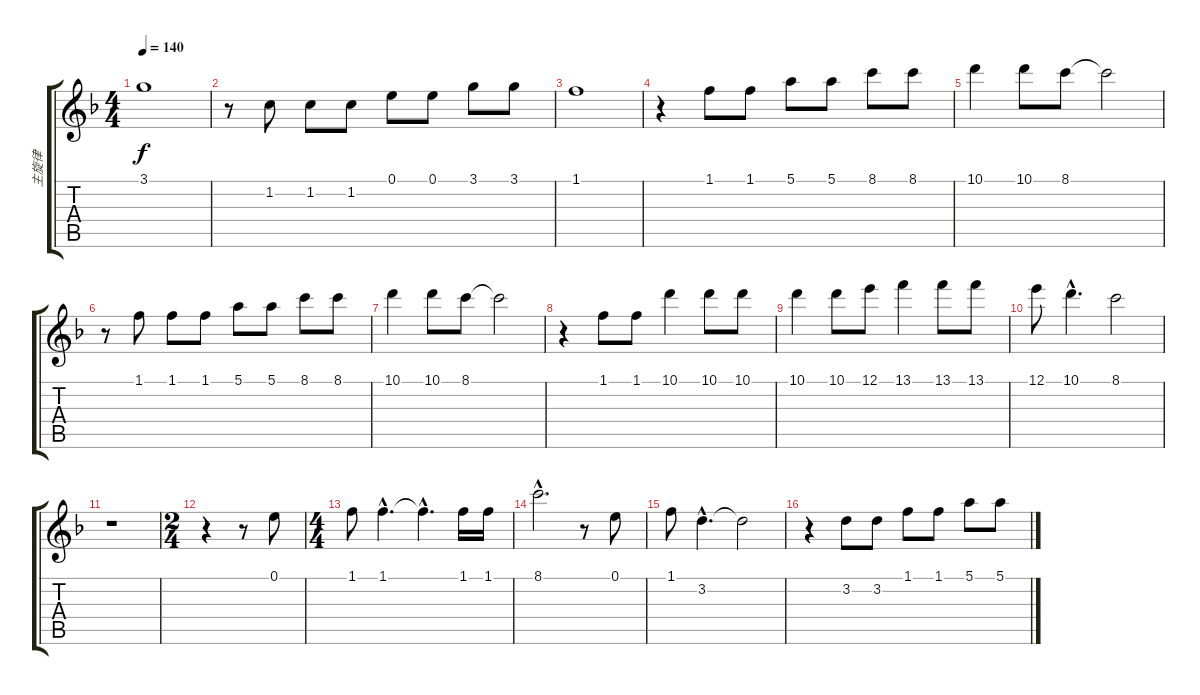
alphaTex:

\track ("主旋律" "主旋律") {instrument electricguitarjazz}
\staff {score tabs}
\tuning (E4 B3 G3 D3 A2 E2) {hide}
\ts (4 4)
\tempo 140
\clef g2
\ks dminor
3.1.1{dy f} |
r.8 1.2.8 1.2.8 1.2.8 0.1.8 0.1.8 3.1.8 3.1.8 |
1.1.1 |
r.4 1.1.8 1.1.8 5.1.8 5.1.8 8.1.8 8.1.8 |
10.1.4 10.1.8 8.1.8 8.1{t}.2 |
r.8 1.1.8 1.1.8 1.1.8 5.1.8 5.1.8 8.1.8 8.1.8 |
10.1.4 10.1.8 8.1.8 8.1{t}.2 |
r.4 1.1.8 1.1.8 10.1.4 10.1.8 10.1.8 |
10.1.4 10.1.8 12.1.8 13.1.4 13.1.8 13.1.8 |
12.1.8 10.1{hac}.4{d} 8.1.2 |
r.1 |
\ts (2 4)
r.4 r.8 0.1.8 |
\ts (4 4)
1.1.8 1.1{hac}.4{d} 1.1{hac t}.4{d} 1.1.16 1.1.16 |
8.1{hac}.2{d} r.8 0.1.8 |
1.1.8 3.2{hac}.4{d} 3.2{t}.2 |
r.4 3.2.8 3.2.8 1.1.8 1.1.8 5.1.8 5.1.8
